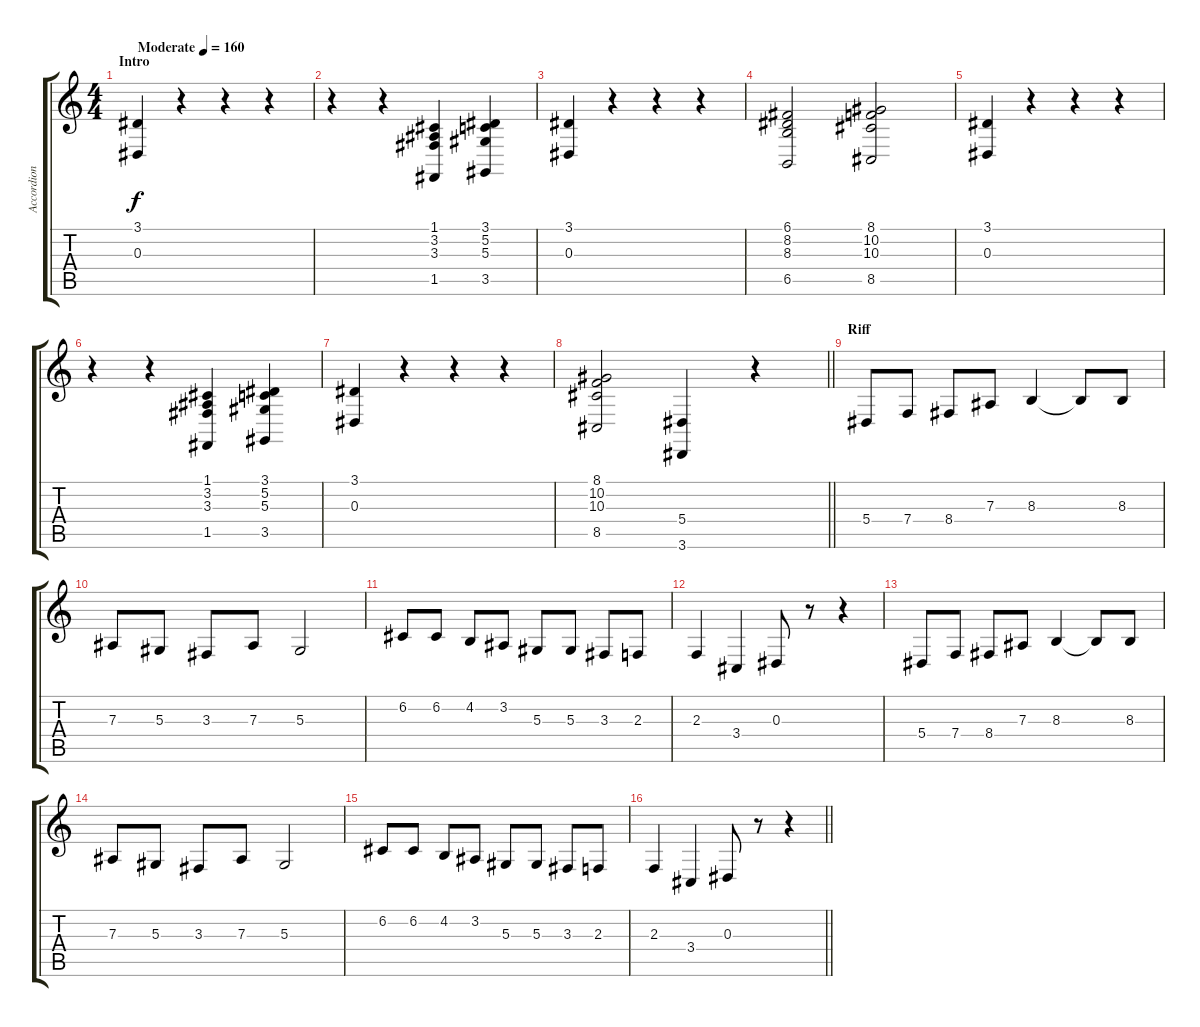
\track ("Accordion" "Accordion") {instrument accordion}
\staff {score tabs}
\tuning (C4 G3 Eb3 Bb2 F2 C2) {hide}
\ts (4 4)
\section ("" "Intro")
\tempo (160 "Moderate")
\clef g2
\ks c
(3.1 0.3).4{dy f instrument accordion} r.4 r.4 r.4 |
r.4 r.4 (1.1 3.2 3.3 1.5).4 (3.1 5.2 5.3 3.5).4 |
(3.1 0.3).4 r.4 r.4 r.4 |
(6.1 8.2 8.3 6.5).2 (8.1 10.2 10.3 8.5).2 |
(3.1 0.3).4 r.4 r.4 r.4 |
r.4 r.4 (1.1 3.2 3.3 1.5).4 (3.1 5.2 5.3 3.5).4 |
(3.1 0.3).4 r.4 r.4 r.4 |
\barLineRight lightlight
(8.1 10.2 10.3 8.5).2 (5.4 3.6).4 r.4 |
\section ("" "Riff")
5.4.8 7.4.8 8.4.8 7.3.8 8.3.4 8.3{t}.8 8.3.8 |
7.3.8 5.3.8 3.3.8 7.3.8 5.3.2 |
6.2.8 6.2.8 4.2.8 3.2.8 5.3.8 5.3.8 3.3.8 2.3.8 |
2.3.4 3.4.4 0.3.8 r.8 r.4 |
5.4.8 7.4.8 8.4.8 7.3.8 8.3.4 8.3{t}.8 8.3.8 |
7.3.8 5.3.8 3.3.8 7.3.8 5.3.2 |
6.2.8 6.2.8 4.2.8 3.2.8 5.3.8 5.3.8 3.3.8 2.3.8 |
\barLineRight lightlight
2.3.4 3.4.4 0.3.8 r.8 r.4
